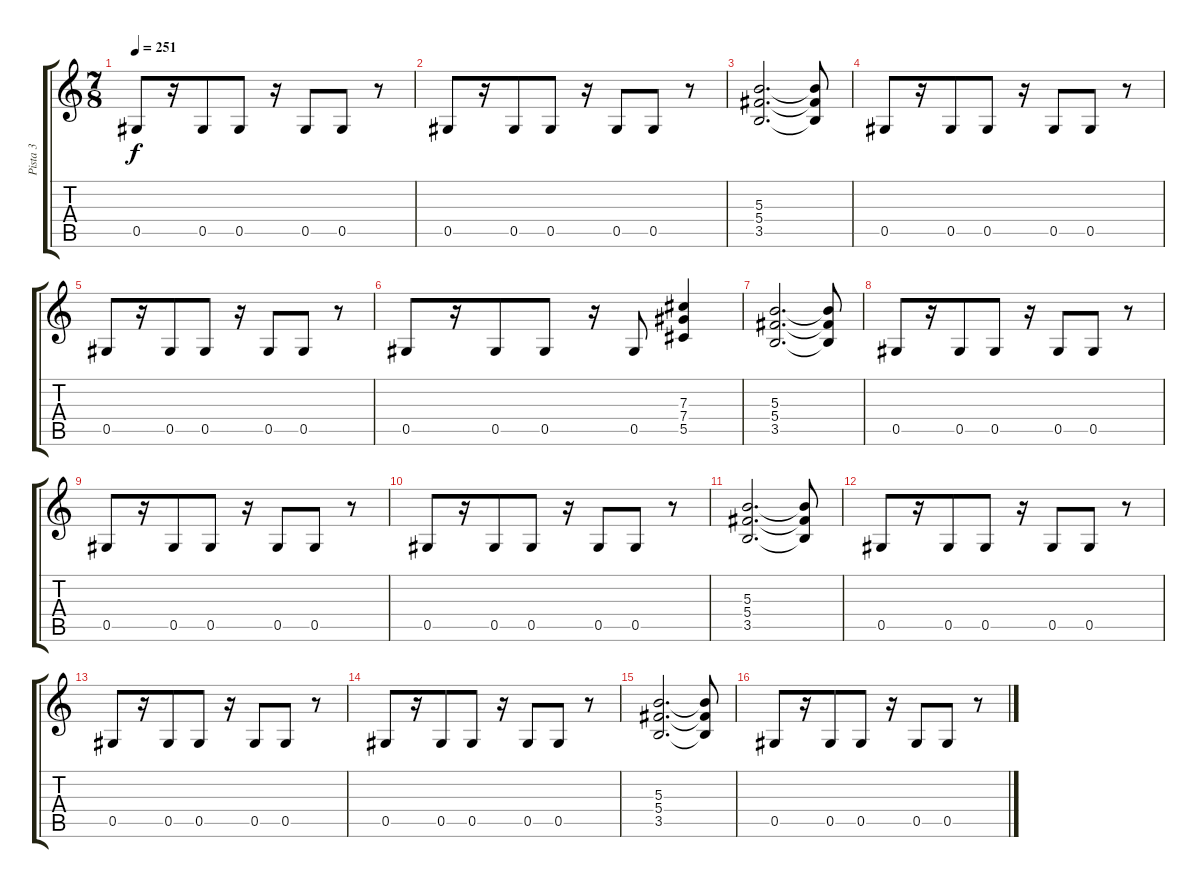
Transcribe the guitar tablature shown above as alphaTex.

\track ("Pista 3" "Pista 3") {instrument distortionguitar}
\staff {score tabs}
\tuning (Eb4 Bb3 Gb3 Db3 Ab2 Eb2) {hide}
\ts (7 8)
\tempo 251
\clef g2
\ks c
0.5.8{dy f} r.16 0.5.8 0.5.8 r.16 0.5.8 0.5.8 r.8 |
0.5.8 r.16 0.5.8 0.5.8 r.16 0.5.8 0.5.8 r.8 |
(5.3 5.4 3.5).2{d} (5.3{t} 5.4{t} 3.5{t}).8 |
0.5.8 r.16 0.5.8 0.5.8 r.16 0.5.8 0.5.8 r.8 |
0.5.8 r.16 0.5.8 0.5.8 r.16 0.5.8 0.5.8 r.8 |
0.5.8 r.16 0.5.8 0.5.8 r.16 0.5.8 (7.3 7.4 5.5).4 |
(5.3 5.4 3.5).2{d} (5.3{t} 5.4{t} 3.5{t}).8 |
0.5.8 r.16 0.5.8 0.5.8 r.16 0.5.8 0.5.8 r.8 |
0.5.8 r.16 0.5.8 0.5.8 r.16 0.5.8 0.5.8 r.8 |
0.5.8 r.16 0.5.8 0.5.8 r.16 0.5.8 0.5.8 r.8 |
(5.3 5.4 3.5).2{d} (5.3{t} 5.4{t} 3.5{t}).8 |
0.5.8 r.16 0.5.8 0.5.8 r.16 0.5.8 0.5.8 r.8 |
0.5.8 r.16 0.5.8 0.5.8 r.16 0.5.8 0.5.8 r.8 |
0.5.8 r.16 0.5.8 0.5.8 r.16 0.5.8 0.5.8 r.8 |
(5.3 5.4 3.5).2{d} (5.3{t} 5.4{t} 3.5{t}).8 |
0.5.8 r.16 0.5.8 0.5.8 r.16 0.5.8 0.5.8 r.8
